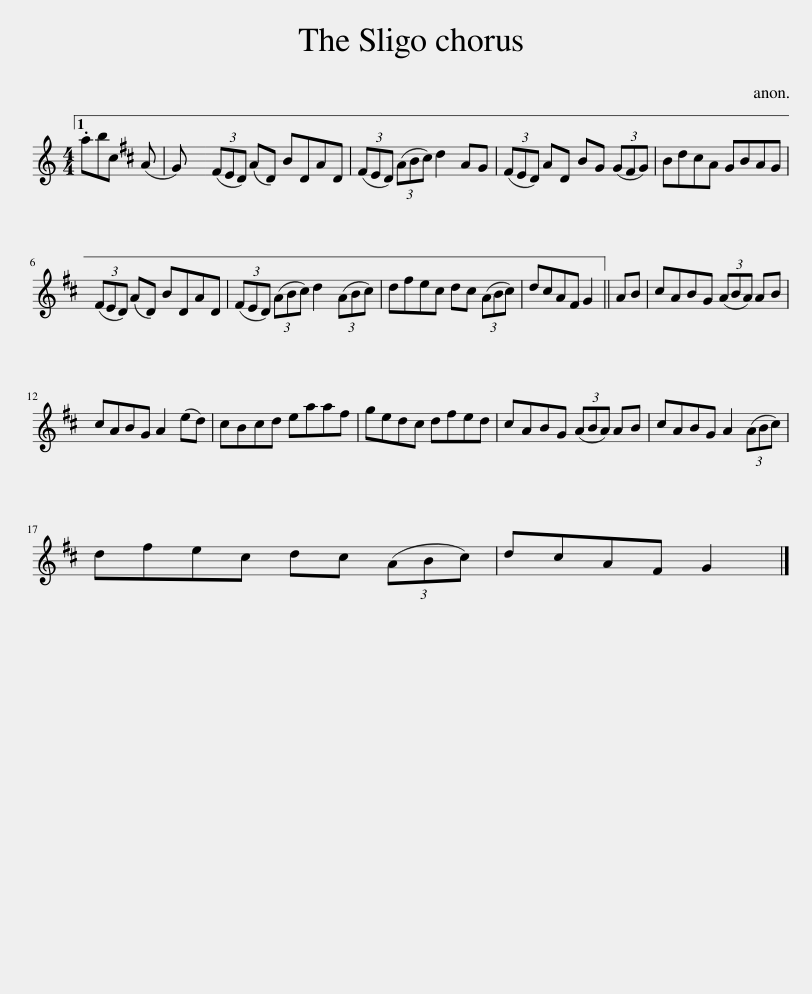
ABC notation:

X:1
L:1/8
M:4/4
I:linebreak $
K:C
V:1 treble
V:1
 .abc (A G) | (3(^FED) (AD) BDAD | (3(^FED) (3(AB^c) d2 AG | (3(^FED) AD BG (3(GFG) | Bd^cA GBAG |$ %5
 (3(^FED) (AD) BDAD | (3(^FED) (3(AB^c) d2 (3(ABc) | d^fe^c dc (3(ABc) | d^cA^F G2 || AB | %10
 ^cABG (3(ABA) AB |$ ^cABG A2 (ed) | ^cBcd eaa^f | ged^c d^fed | ^cABG (3(ABA) AB | %15
 ^cABG A2 (3(ABc) |$ d^fe^c dc (3(ABc) | d^cA^F G2 |] %18
